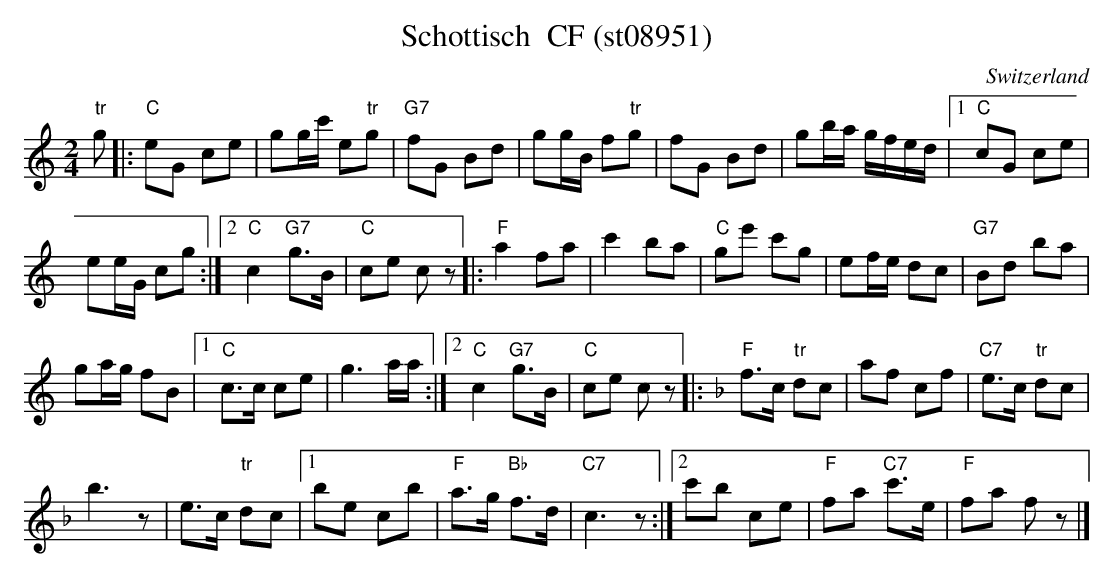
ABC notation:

X:1
T: Schottisch  CF (st08951)
M:2/4
L:1/8
O:Switzerland
K:C major
"tr"g |: "C"eG ce | gg/c'/ e"tr"g | "G7"fG Bd | gg/B/ f"tr"g | fG Bd | gb/a/ g/f/e/d/ |1 "C"cG ce |
ee/G/ cg :|2 "C"c2"G7"g>B | "C"ce cz |: "F"a2fa | c'2ba | "C"ge' c'g | ef/e/ dc | "G7"Bd ba |
ga/g/ fB |1 "C"c>c ce | g3a/a/ :|2 "C"c2"G7"g>B | "C"ce cz |: [K:F] "F"f>c "tr"dc | af cf | "C7"e>c "tr"dc |
b3z | e>c "tr"dc |1 be cb | "F"a>g "Bb"f>d | "C7"c3z :|2 c'b ce | "F"fa "C7"c'>e | "F"fa fz |]
